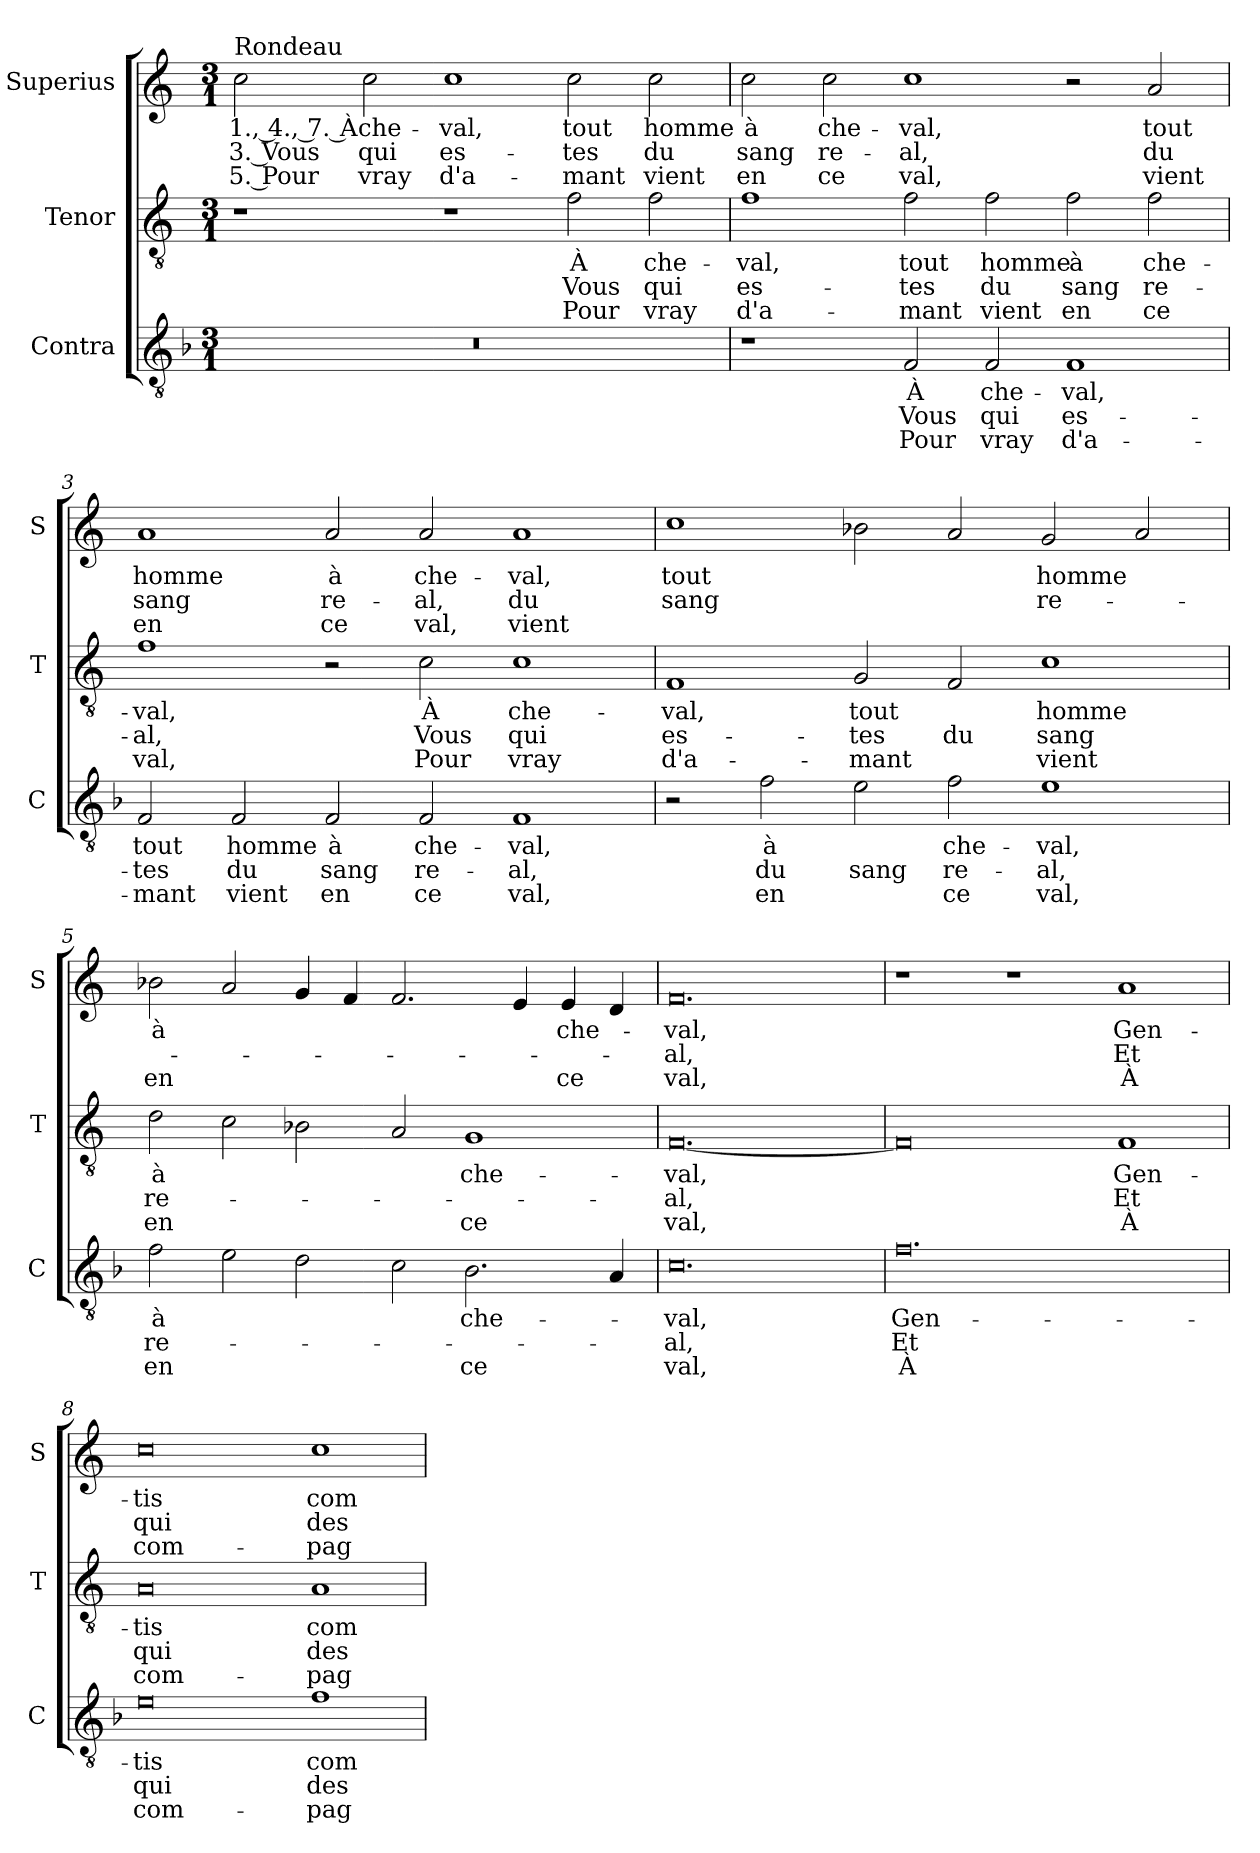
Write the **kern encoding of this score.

**kern	**text	**text	**text	**kern	**text	**text	**text	**kern	**text	**text	**text
*part3	*part3	*part3	*part3	*part2	*part2	*part2	*part2	*part1	*part1	*part1	*part1
*staff3	*staff3	*staff3	*staff3	*staff2	*staff2	*staff2	*staff2	*staff1	*staff1	*staff1	*staff1
*I"Contra	*	*	*	*I"Tenor	*	*	*	*I"Superius	*	*	*
*I'C	*	*	*	*I'T	*	*	*	*I'S	*	*	*
*clefGv2	*	*	*	*clefGv2	*	*	*	*clefG2	*	*	*
*k[b-]	*	*	*	*k[]	*	*	*	*k[]	*	*	*
*M3/1	*	*	*	*M3/1	*	*	*	*M3/1	*	*	*
=1	=1	=1	=1	=1	=1	=1	=1	=1	=1	=1	=1
!	!	!	!	!	!	!	!	!LO:TX:a:t=Rondeau	!	!	!
0.r	.	.	.	1r	.	.	.	2cc\	1., 4., 7. À	3. Vous	5. Pour
.	.	.	.	.	.	.	.	2cc\	che-	qui	vray
.	.	.	.	1r	.	.	.	1cc	-val,	es-	d'a-
.	.	.	.	2f\	À	Vous	Pour	2cc\	tout	-tes	-mant
.	.	.	.	2f\	che-	qui	vray	2cc\	homme	du	vient
=2	=2	=2	=2	=2	=2	=2	=2	=2	=2	=2	=2
1r	.	.	.	1f	-val,	es-	d'a-	2cc\	à	sang	en
.	.	.	.	.	.	.	.	2cc\	che-	re-	ce
2F/	À	Vous	Pour	2f\	tout	-tes	-mant	1cc	-val,	-al,	val,
2F/	che-	qui	vray	2f\	homme	du	vient	.	.	.	.
1F	-val,	es-	d'a-	2f\	à	sang	en	2r	.	.	.
.	.	.	.	2f\	che-	re-	ce	2a/	tout	du	vient
=3	=3	=3	=3	=3	=3	=3	=3	=3	=3	=3	=3
2F/	tout	-tes	-mant	1f	-val,	-al,	val,	1a	homme	sang	en
2F/	homme	du	vient	.	.	.	.	.	.	.	.
2F/	à	sang	en	2r	.	.	.	2a/	à	re-	ce
2F/	che-	re-	ce	2c\	À	Vous	Pour	2a/	che-	-al,	val,
1F	-val,	-al,	val,	1c	che-	qui	vray	1a	-val,	du	vient
=4	=4	=4	=4	=4	=4	=4	=4	=4	=4	=4	=4
2r	.	.	.	1F	-val,	es-	d'a-	1cc	tout	sang	.
2f\	à	du	en	.	.	.	.	.	.	.	.
2e\	.	sang	.	2G/	tout	-tes	-mant	2b-X\	.	.	.
2f\	che-	re-	ce	2F/	.	du	.	2a/	.	.	.
1e	-val,	-al,	val,	1c	homme	sang	vient	2g/	homme	re-	.
.	.	.	.	.	.	.	.	2a/	.	.	.
=5	=5	=5	=5	=5	=5	=5	=5	=5	=5	=5	=5
2f\	à	re-	en	2d\	à	re-	en	2b-X\	à	.	en
2e\	.	.	.	2c\	.	.	.	2a/	.	.	.
2d\	.	.	.	2B-X\	.	.	.	4g/	.	.	.
.	.	.	.	.	.	.	.	4f/	.	.	.
2c\	.	.	.	2A/	.	.	.	2.f/	.	.	.
2.B-\	che-	.	ce	1G	che-	.	ce	.	.	.	.
.	.	.	.	.	.	.	.	4e/	.	.	.
.	.	.	.	.	.	.	.	4e/	che-	.	ce
4A/	.	.	.	.	.	.	.	4d/	.	.	.
=6	=6	=6	=6	=6	=6	=6	=6	=6	=6	=6	=6
0.c	-val,	-al,	val,	[0.F	-val,	-al,	val,	0.f	-val,	-al,	val,
=7	=7	=7	=7	=7	=7	=7	=7	=7	=7	=7	=7
0.f	Gen-	Et	À	0F]	.	.	.	1r	.	.	.
.	.	.	.	.	.	.	.	1r	.	.	.
.	.	.	.	1F	Gen-	Et	À	1a	Gen-	Et	À
=8	=8	=8	=8	=8	=8	=8	=8	=8	=8	=8	=8
0e	-tis	qui	com-	0A	-tis	qui	com-	0cc	-tis	qui	com-
1f	com-	des-	-pag-	1A	com-	des-	-pag-	1cc	com-	des-	-pag-
=	=	=	=	=	=	=	=	=	=	=	=
*-	*-	*-	*-	*-	*-	*-	*-	*-	*-	*-	*-
